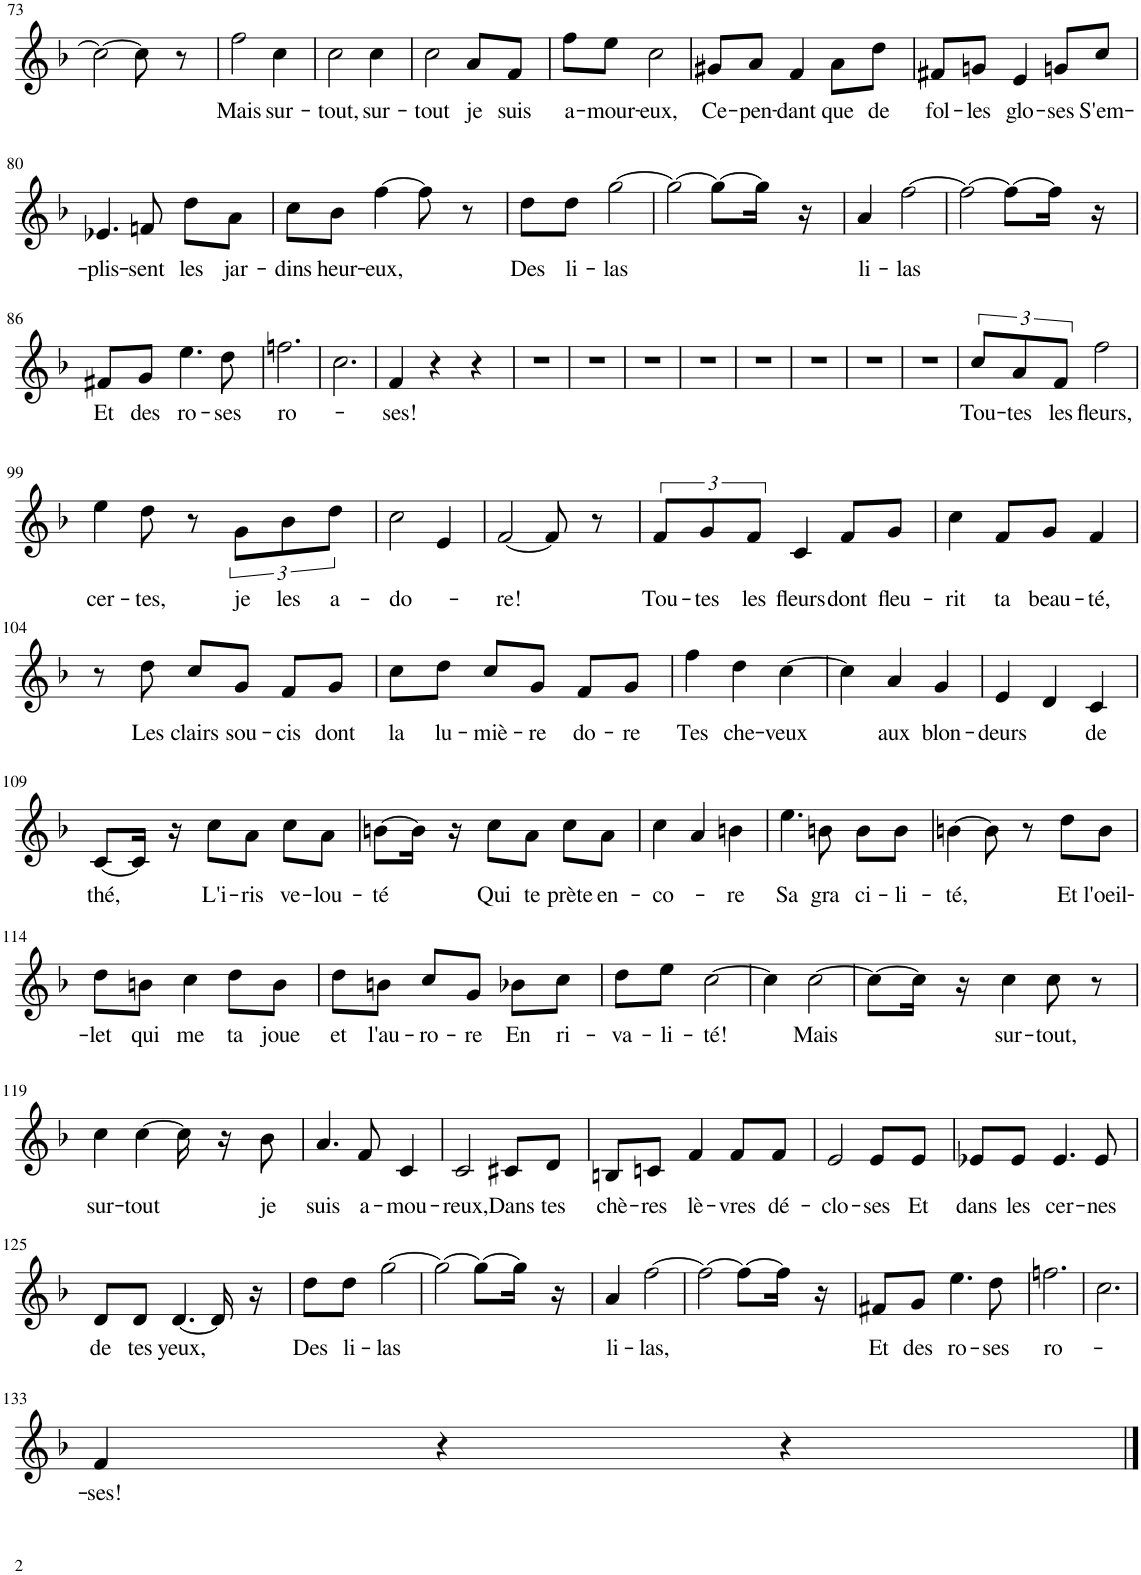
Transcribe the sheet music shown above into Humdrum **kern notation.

**kern	**text
*part1	*part1
*staff1	*staff1
*I"Piano	*
*I'Pno	*
!!LO:PB:g=z
*clefG2	*
*k[b-]	*
*M3/4	*
=73	=73
2cc\_	.
8cc\]	.
8r	.
=74	=74
!	!LO:LY:b
2ff\	Mais
!	!LO:LY:b
4cc\	sur-
=75	=75
!	!LO:LY:b
2cc\	-tout,
!	!LO:LY:b
4cc\	sur-
=76	=76
!	!LO:LY:b
2cc\	-tout
!	!LO:LY:b
8a/L	je
!	!LO:LY:b
8f/J	suis
=77	=77
!	!LO:LY:b
8ff\L	a-
!	!LO:LY:b
8ee\J	-mour-
!	!LO:LY:b
2cc\	-eux,
=78	=78
!	!LO:LY:b
8g#X/L	Ce-
!	!LO:LY:b
8a/J	-pen-
!	!LO:LY:b
4f/	-dant
!	!LO:LY:b
8a\L	que
!	!LO:LY:b
8dd\J	de
=79	=79
!	!LO:LY:b
8f#X/L	fol-
!	!LO:LY:b
8gn/J	-les
!	!LO:LY:b
4e/	glo-
!	!LO:LY:b
8gn/L	-ses
!	!LO:LY:b
8cc/J	S'em-
!!LO:LB:g=z
=80	=80
!	!LO:LY:b
4.e-X/	-plis-
!	!LO:LY:b
8fn/	-sent
!	!LO:LY:b
8dd\L	les
!	!LO:LY:b
8a\J	jar-
=81	=81
!	!LO:LY:b
8cc\L	-dins
!	!LO:LY:b
8b-\J	heur-
!	!LO:LY:b
[4ff\	-eux,
8ff\]	.
8r	.
=82	=82
!	!LO:LY:b
8dd\L	Des
!	!LO:LY:b
8dd\J	li-
!	!LO:LY:b
[2gg\	-las
=83	=83
2gg\_	.
8gg\L_	.
16gg\Jk]	.
16r	.
=84	=84
!	!LO:LY:b
4a/	li-
!	!LO:LY:b
[2ff\	-las
=85	=85
2ff\_	.
8ff\L_	.
16ff\Jk]	.
16r	.
!!LO:LB:g=z
=86	=86
!	!LO:LY:b
8f#X/L	Et
!	!LO:LY:b
8g/J	des
!	!LO:LY:b
4.ee\	ro-
!	!LO:LY:b
8dd\	-ses
=87	=87
!	!LO:LY:b
2.ffn\	ro-
=88	=88
2.cc\	.
=89	=89
!	!LO:LY:b
4f/	-ses!
4r	.
4r	.
=90	=90
2.r	.
=91	=91
2.r	.
=92	=92
2.r	.
=93	=93
2.r	.
=94	=94
2.r	.
=95	=95
2.r	.
=96	=96
2.r	.
=97	=97
2.r	.
=98	=98
!	!LO:LY:b
12cc/L	Tou-
!	!LO:LY:b
12a/	-tes
!	!LO:LY:b
12f/J	les
!	!LO:LY:b
2ff\	fleurs,
!!LO:LB:g=z
=99	=99
!	!LO:LY:b
4ee\	cer-
!	!LO:LY:b
8dd\	-tes,
8r	.
!	!LO:LY:b
12g\L	je
!	!LO:LY:b
12b-\	les
!	!LO:LY:b
12dd\J	a-
=100	=100
!	!LO:LY:b
2cc\	-do-
4e/	.
=101	=101
!	!LO:LY:b
[2f/	-re!
8f/]	.
8r	.
=102	=102
!	!LO:LY:b
12f/L	Tou-
!	!LO:LY:b
12g/	-tes
!	!LO:LY:b
12f/J	les
!	!LO:LY:b
4c/	fleurs
!	!LO:LY:b
8f/L	dont
!	!LO:LY:b
8g/J	fleu-
=103	=103
!	!LO:LY:b
4cc\	-rit
!	!LO:LY:b
8f/L	ta
!	!LO:LY:b
8g/J	beau-
!	!LO:LY:b
4f/	-té,
!!LO:LB:g=z
=104	=104
8r	.
!	!LO:LY:b
8dd\	Les
!	!LO:LY:b
8cc/L	clairs
!	!LO:LY:b
8g/J	sou-
!	!LO:LY:b
8f/L	-cis
!	!LO:LY:b
8g/J	dont
=105	=105
!	!LO:LY:b
8cc\L	la
!	!LO:LY:b
8dd\J	lu-
!	!LO:LY:b
8cc/L	-miè-
!	!LO:LY:b
8g/J	-re
!	!LO:LY:b
8f/L	do-
!	!LO:LY:b
8g/J	-re
=106	=106
!	!LO:LY:b
4ff\	Tes
!	!LO:LY:b
4dd\	che-
!	!LO:LY:b
[4cc\	-veux
=107	=107
4cc\]	.
!	!LO:LY:b
4a/	aux
!	!LO:LY:b
4g/	blon-
=108	=108
!	!LO:LY:b
4e/	-deurs
4d/	.
!	!LO:LY:b
4c/	de
!!LO:LB:g=z
=109	=109
!	!LO:LY:b
[8c/L	thé,
16c/Jk]	.
16r	.
!	!LO:LY:b
8cc\L	L'i-
!	!LO:LY:b
8a\J	-ris
!	!LO:LY:b
8cc\L	ve-
!	!LO:LY:b
8a\J	-lou-
=110	=110
!	!LO:LY:b
[8bn\L	-té
16b\Jk]	.
16r	.
!	!LO:LY:b
8cc\L	Qui
!	!LO:LY:b
8a\J	te
!	!LO:LY:b
8cc\L	prète
!	!LO:LY:b
8a\J	en-
=111	=111
!	!LO:LY:b
4cc\	-co-
4a/	.
!	!LO:LY:b
4bn\	-re
=112	=112
!	!LO:LY:b
4.ee\	Sa
!	!LO:LY:b
8bn\	gra
!	!LO:LY:b
8b\L	ci-
!	!LO:LY:b
8b\J	-li-
=113	=113
!	!LO:LY:b
[4bn\	-té,
8b\]	.
8r	.
!	!LO:LY:b
8dd\L	Et
!	!LO:LY:b
8b\J	l'oeil-
!!LO:LB:g=z
=114	=114
!	!LO:LY:b
8dd\L	-let
!	!LO:LY:b
8bn\J	qui
!	!LO:LY:b
4cc\	me
!	!LO:LY:b
8dd\L	ta
!	!LO:LY:b
8b\J	joue
=115	=115
!	!LO:LY:b
8dd\L	et
!	!LO:LY:b
8bn\J	l'au-
!	!LO:LY:b
8cc/L	-ro-
!	!LO:LY:b
8g/J	-re
!	!LO:LY:b
8b-X\L	En
!	!LO:LY:b
8cc\J	ri-
=116	=116
!	!LO:LY:b
8dd\L	-va-
!	!LO:LY:b
8ee\J	-li-
!	!LO:LY:b
[2cc\	-té!
=117	=117
4cc\]	.
!	!LO:LY:b
[2cc\	Mais
=118	=118
8cc\L_	.
16cc\Jk]	.
16r	.
!	!LO:LY:b
4cc\	sur-
!	!LO:LY:b
8cc\	-tout,
8r	.
!!LO:LB:g=z
=119	=119
!	!LO:LY:b
4cc\	sur-
!	!LO:LY:b
[4cc\	-tout
16cc\]	.
16r	.
!	!LO:LY:b
8b-\	je
=120	=120
!	!LO:LY:b
4.a/	suis
!	!LO:LY:b
8f/	a-
!	!LO:LY:b
4c/	-mou-
=121	=121
!	!LO:LY:b
2c/	-reux,
!	!LO:LY:b
8c#X/L	Dans
!	!LO:LY:b
8d/J	tes
=122	=122
!	!LO:LY:b
8Bn/L	chè-
!	!LO:LY:b
8cn/J	-res
!	!LO:LY:b
4f/	lè-
!	!LO:LY:b
8f/L	-vres
!	!LO:LY:b
8f/J	dé-
=123	=123
!	!LO:LY:b
2e/	-clo-
!	!LO:LY:b
8e/L	-ses
!	!LO:LY:b
8e/J	Et
=124	=124
!	!LO:LY:b
8e-X/L	dans
!	!LO:LY:b
8e-/J	les
!	!LO:LY:b
4.e-/	cer-
!	!LO:LY:b
8e-/	-nes
!!LO:LB:g=z
=125	=125
!	!LO:LY:b
8d/L	de
!	!LO:LY:b
8d/J	tes
!	!LO:LY:b
[4.d/	yeux,
16d/]	.
16r	.
=126	=126
!	!LO:LY:b
8dd\L	Des
!	!LO:LY:b
8dd\J	li-
!	!LO:LY:b
[2gg\	-las
=127	=127
2gg\_	.
8gg\L_	.
16gg\Jk]	.
16r	.
=128	=128
!	!LO:LY:b
4a/	li-
!	!LO:LY:b
[2ff\	-las,
=129	=129
2ff\_	.
8ff\L_	.
16ff\Jk]	.
16r	.
=130	=130
!	!LO:LY:b
8f#X/L	Et
!	!LO:LY:b
8g/J	des
!	!LO:LY:b
4.ee\	ro-
!	!LO:LY:b
8dd\	-ses
=131	=131
!	!LO:LY:b
2.ffn\	ro-
=132	=132
2.cc\	.
!!LO:LB:g=z
=133	=133
!	!LO:LY:b
4f/	-ses!
4r	.
4r	.
==	==
*-	*-
